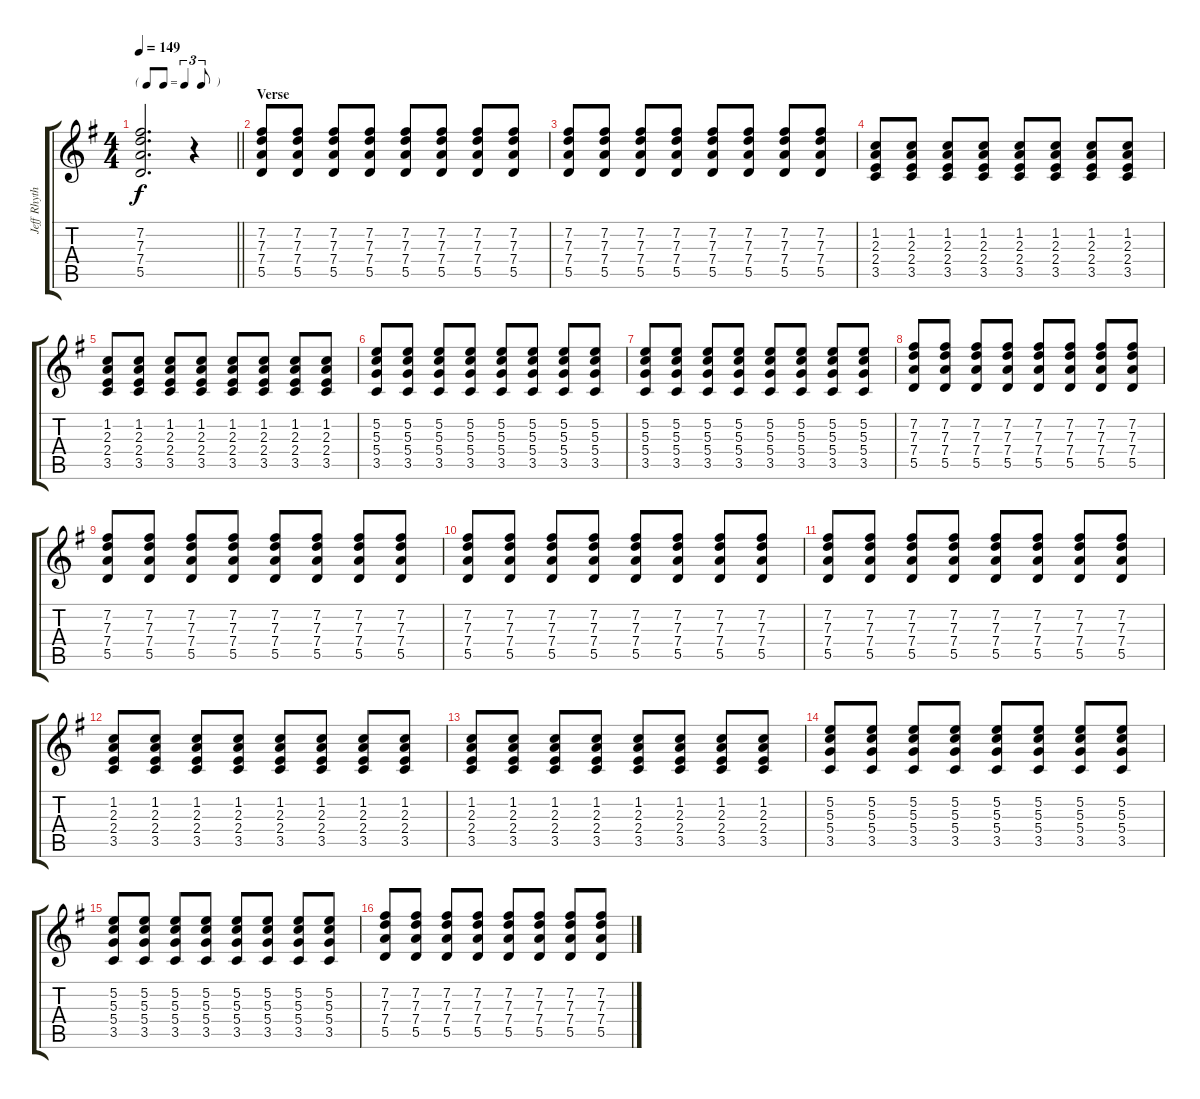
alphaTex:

\track ("Jeff Rhythm" "Jeff Rhyth") {instrument distortionguitar}
\staff {score tabs}
\tuning (E4 B3 G3 D3 A2 D2) {hide}
\ts (4 4)
\tf triplet8th
\tempo 149
\clef g2
\barLineRight lightlight
\ks g
(7.2{t} 7.3{t} 7.4{t} 5.5{t}).2{d dy f} r.4 |
\section ("" "Verse")
(7.2 7.3 7.4 5.5).8{instrument electricguitarjazz} (7.2 7.3 7.4 5.5).8 (7.2 7.3 7.4 5.5).8 (7.2 7.3 7.4 5.5).8 (7.2 7.3 7.4 5.5).8 (7.2 7.3 7.4 5.5).8 (7.2 7.3 7.4 5.5).8 (7.2 7.3 7.4 5.5).8 |
(7.2 7.3 7.4 5.5).8 (7.2 7.3 7.4 5.5).8 (7.2 7.3 7.4 5.5).8 (7.2 7.3 7.4 5.5).8 (7.2 7.3 7.4 5.5).8 (7.2 7.3 7.4 5.5).8 (7.2 7.3 7.4 5.5).8 (7.2 7.3 7.4 5.5).8 |
(1.2 2.3 2.4 3.5).8 (1.2 2.3 2.4 3.5).8 (1.2 2.3 2.4 3.5).8 (1.2 2.3 2.4 3.5).8 (1.2 2.3 2.4 3.5).8 (1.2 2.3 2.4 3.5).8 (1.2 2.3 2.4 3.5).8 (1.2 2.3 2.4 3.5).8 |
(1.2 2.3 2.4 3.5).8 (1.2 2.3 2.4 3.5).8 (1.2 2.3 2.4 3.5).8 (1.2 2.3 2.4 3.5).8 (1.2 2.3 2.4 3.5).8 (1.2 2.3 2.4 3.5).8 (1.2 2.3 2.4 3.5).8 (1.2 2.3 2.4 3.5).8 |
(5.2 5.3 5.4 3.5).8 (5.2 5.3 5.4 3.5).8 (5.2 5.3 5.4 3.5).8 (5.2 5.3 5.4 3.5).8 (5.2 5.3 5.4 3.5).8 (5.2 5.3 5.4 3.5).8 (5.2 5.3 5.4 3.5).8 (5.2 5.3 5.4 3.5).8 |
(5.2 5.3 5.4 3.5).8 (5.2 5.3 5.4 3.5).8 (5.2 5.3 5.4 3.5).8 (5.2 5.3 5.4 3.5).8 (5.2 5.3 5.4 3.5).8 (5.2 5.3 5.4 3.5).8 (5.2 5.3 5.4 3.5).8 (5.2 5.3 5.4 3.5).8 |
(7.2 7.3 7.4 5.5).8 (7.2 7.3 7.4 5.5).8 (7.2 7.3 7.4 5.5).8 (7.2 7.3 7.4 5.5).8 (7.2 7.3 7.4 5.5).8 (7.2 7.3 7.4 5.5).8 (7.2 7.3 7.4 5.5).8 (7.2 7.3 7.4 5.5).8 |
(7.2 7.3 7.4 5.5).8 (7.2 7.3 7.4 5.5).8 (7.2 7.3 7.4 5.5).8 (7.2 7.3 7.4 5.5).8 (7.2 7.3 7.4 5.5).8 (7.2 7.3 7.4 5.5).8 (7.2 7.3 7.4 5.5).8 (7.2 7.3 7.4 5.5).8 |
(7.2 7.3 7.4 5.5).8 (7.2 7.3 7.4 5.5).8 (7.2 7.3 7.4 5.5).8 (7.2 7.3 7.4 5.5).8 (7.2 7.3 7.4 5.5).8 (7.2 7.3 7.4 5.5).8 (7.2 7.3 7.4 5.5).8 (7.2 7.3 7.4 5.5).8 |
(7.2 7.3 7.4 5.5).8 (7.2 7.3 7.4 5.5).8 (7.2 7.3 7.4 5.5).8 (7.2 7.3 7.4 5.5).8 (7.2 7.3 7.4 5.5).8 (7.2 7.3 7.4 5.5).8 (7.2 7.3 7.4 5.5).8 (7.2 7.3 7.4 5.5).8 |
(1.2 2.3 2.4 3.5).8 (1.2 2.3 2.4 3.5).8 (1.2 2.3 2.4 3.5).8 (1.2 2.3 2.4 3.5).8 (1.2 2.3 2.4 3.5).8 (1.2 2.3 2.4 3.5).8 (1.2 2.3 2.4 3.5).8 (1.2 2.3 2.4 3.5).8 |
(1.2 2.3 2.4 3.5).8 (1.2 2.3 2.4 3.5).8 (1.2 2.3 2.4 3.5).8 (1.2 2.3 2.4 3.5).8 (1.2 2.3 2.4 3.5).8 (1.2 2.3 2.4 3.5).8 (1.2 2.3 2.4 3.5).8 (1.2 2.3 2.4 3.5).8 |
(5.2 5.3 5.4 3.5).8 (5.2 5.3 5.4 3.5).8 (5.2 5.3 5.4 3.5).8 (5.2 5.3 5.4 3.5).8 (5.2 5.3 5.4 3.5).8 (5.2 5.3 5.4 3.5).8 (5.2 5.3 5.4 3.5).8 (5.2 5.3 5.4 3.5).8 |
(5.2 5.3 5.4 3.5).8 (5.2 5.3 5.4 3.5).8 (5.2 5.3 5.4 3.5).8 (5.2 5.3 5.4 3.5).8 (5.2 5.3 5.4 3.5).8 (5.2 5.3 5.4 3.5).8 (5.2 5.3 5.4 3.5).8 (5.2 5.3 5.4 3.5).8 |
(7.2 7.3 7.4 5.5).8 (7.2 7.3 7.4 5.5).8 (7.2 7.3 7.4 5.5).8 (7.2 7.3 7.4 5.5).8 (7.2 7.3 7.4 5.5).8 (7.2 7.3 7.4 5.5).8 (7.2 7.3 7.4 5.5).8 (7.2 7.3 7.4 5.5).8
